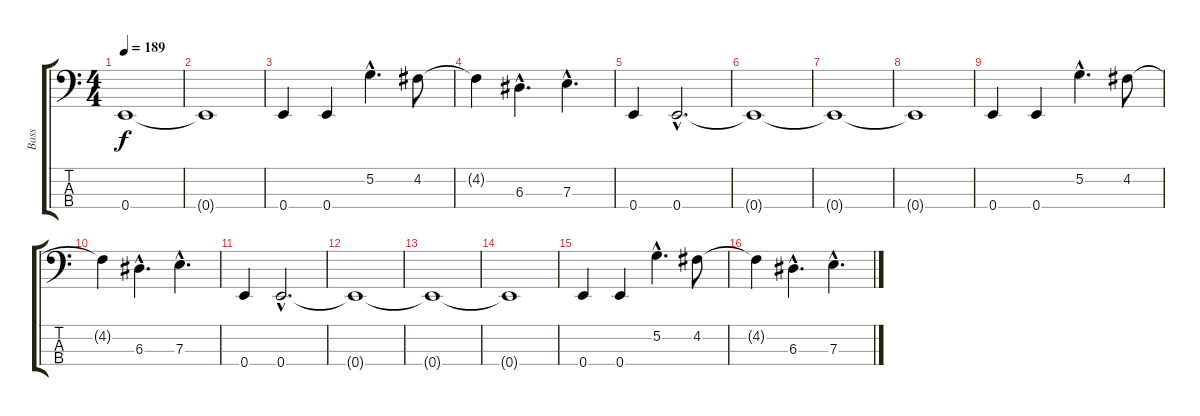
\track ("Bass" "Bass") {instrument electricbassfinger}
\staff {score tabs}
\tuning (G2 D2 A1 E1) {hide}
\ts (4 4)
\tempo 189
\clef f4
\ks c
0.4{t}.1{dy f} |
0.4{t}.1 |
0.4.4 0.4.4 5.2{hac}.4{d} 4.2.8 |
4.2{t}.4 6.3{hac}.4{d} 7.3{hac}.4{d} |
0.4.4 0.4{hac}.2{d} |
0.4{t}.1 |
0.4{t}.1 |
0.4{t}.1 |
0.4.4 0.4.4 5.2{hac}.4{d} 4.2.8 |
4.2{t}.4 6.3{hac}.4{d} 7.3{hac}.4{d} |
0.4.4 0.4{hac}.2{d} |
0.4{t}.1 |
0.4{t}.1 |
0.4{t}.1 |
0.4.4 0.4.4 5.2{hac}.4{d} 4.2.8 |
4.2{t}.4 6.3{hac}.4{d} 7.3{hac}.4{d}
